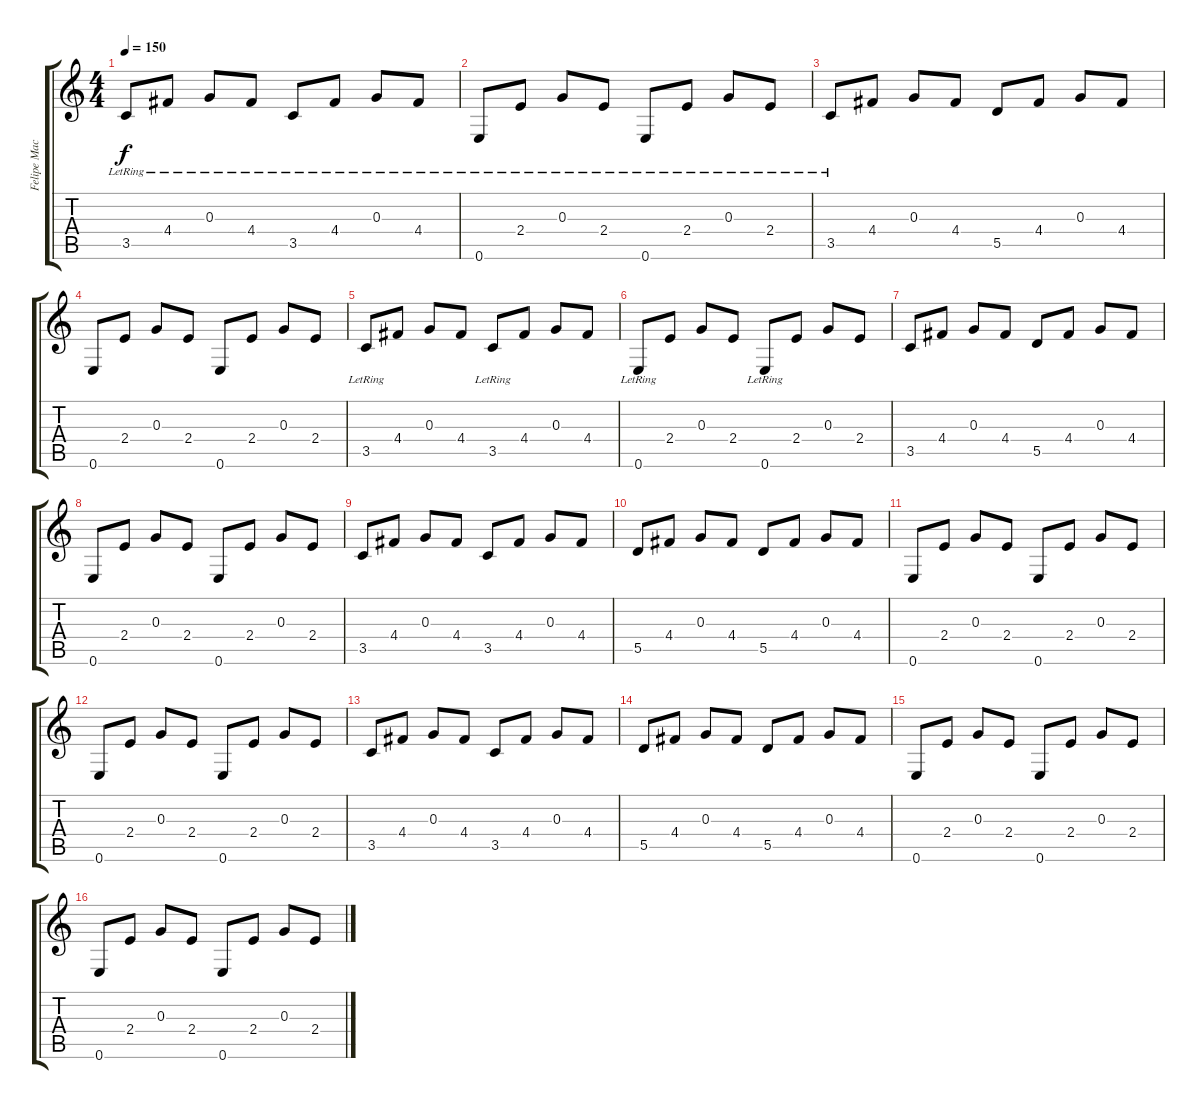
\track ("Felipe Machado" "Felipe Mac") {instrument acousticguitarsteel}
\staff {score tabs}
\tuning (E4 B3 G3 D3 A2 E2) {hide}
\ts (4 4)
\tempo 150
\clef g2
\ks c
3.5{lr}.8{dy f instrument acousticguitarsteel} 4.4{lr}.8 0.3{lr}.8 4.4{lr}.8 3.5{lr}.8 4.4{lr}.8 0.3{lr}.8 4.4{lr}.8 |
0.6{lr}.8 2.4{lr}.8 0.3{lr}.8 2.4{lr}.8 0.6{lr}.8 2.4{lr}.8 0.3{lr}.8 2.4{lr}.8 |
3.5{lr}.8 4.4.8 0.3.8 4.4.8 5.5.8 4.4.8 0.3.8 4.4.8 |
0.6.8 2.4.8 0.3.8 2.4.8 0.6.8 2.4.8 0.3.8 2.4.8 |
3.5{lr}.8 4.4.8 0.3.8 4.4.8 3.5{lr}.8 4.4.8 0.3.8 4.4.8 |
0.6{lr}.8 2.4.8 0.3.8 2.4.8 0.6{lr}.8 2.4.8 0.3.8 2.4.8 |
3.5.8 4.4.8 0.3.8 4.4.8 5.5.8 4.4.8 0.3.8 4.4.8 |
0.6.8 2.4.8 0.3.8 2.4.8 0.6.8 2.4.8 0.3.8 2.4.8 |
3.5.8 4.4.8 0.3.8 4.4.8 3.5.8 4.4.8 0.3.8 4.4.8 |
5.5.8 4.4.8 0.3.8 4.4.8 5.5.8 4.4.8 0.3.8 4.4.8 |
0.6.8 2.4.8 0.3.8 2.4.8 0.6.8 2.4.8 0.3.8 2.4.8 |
0.6.8 2.4.8 0.3.8 2.4.8 0.6.8 2.4.8 0.3.8 2.4.8 |
3.5.8 4.4.8 0.3.8 4.4.8 3.5.8 4.4.8 0.3.8 4.4.8 |
5.5.8 4.4.8 0.3.8 4.4.8 5.5.8 4.4.8 0.3.8 4.4.8 |
0.6.8 2.4.8 0.3.8 2.4.8 0.6.8 2.4.8 0.3.8 2.4.8 |
0.6.8 2.4.8 0.3.8 2.4.8 0.6.8 2.4.8 0.3.8 2.4.8
